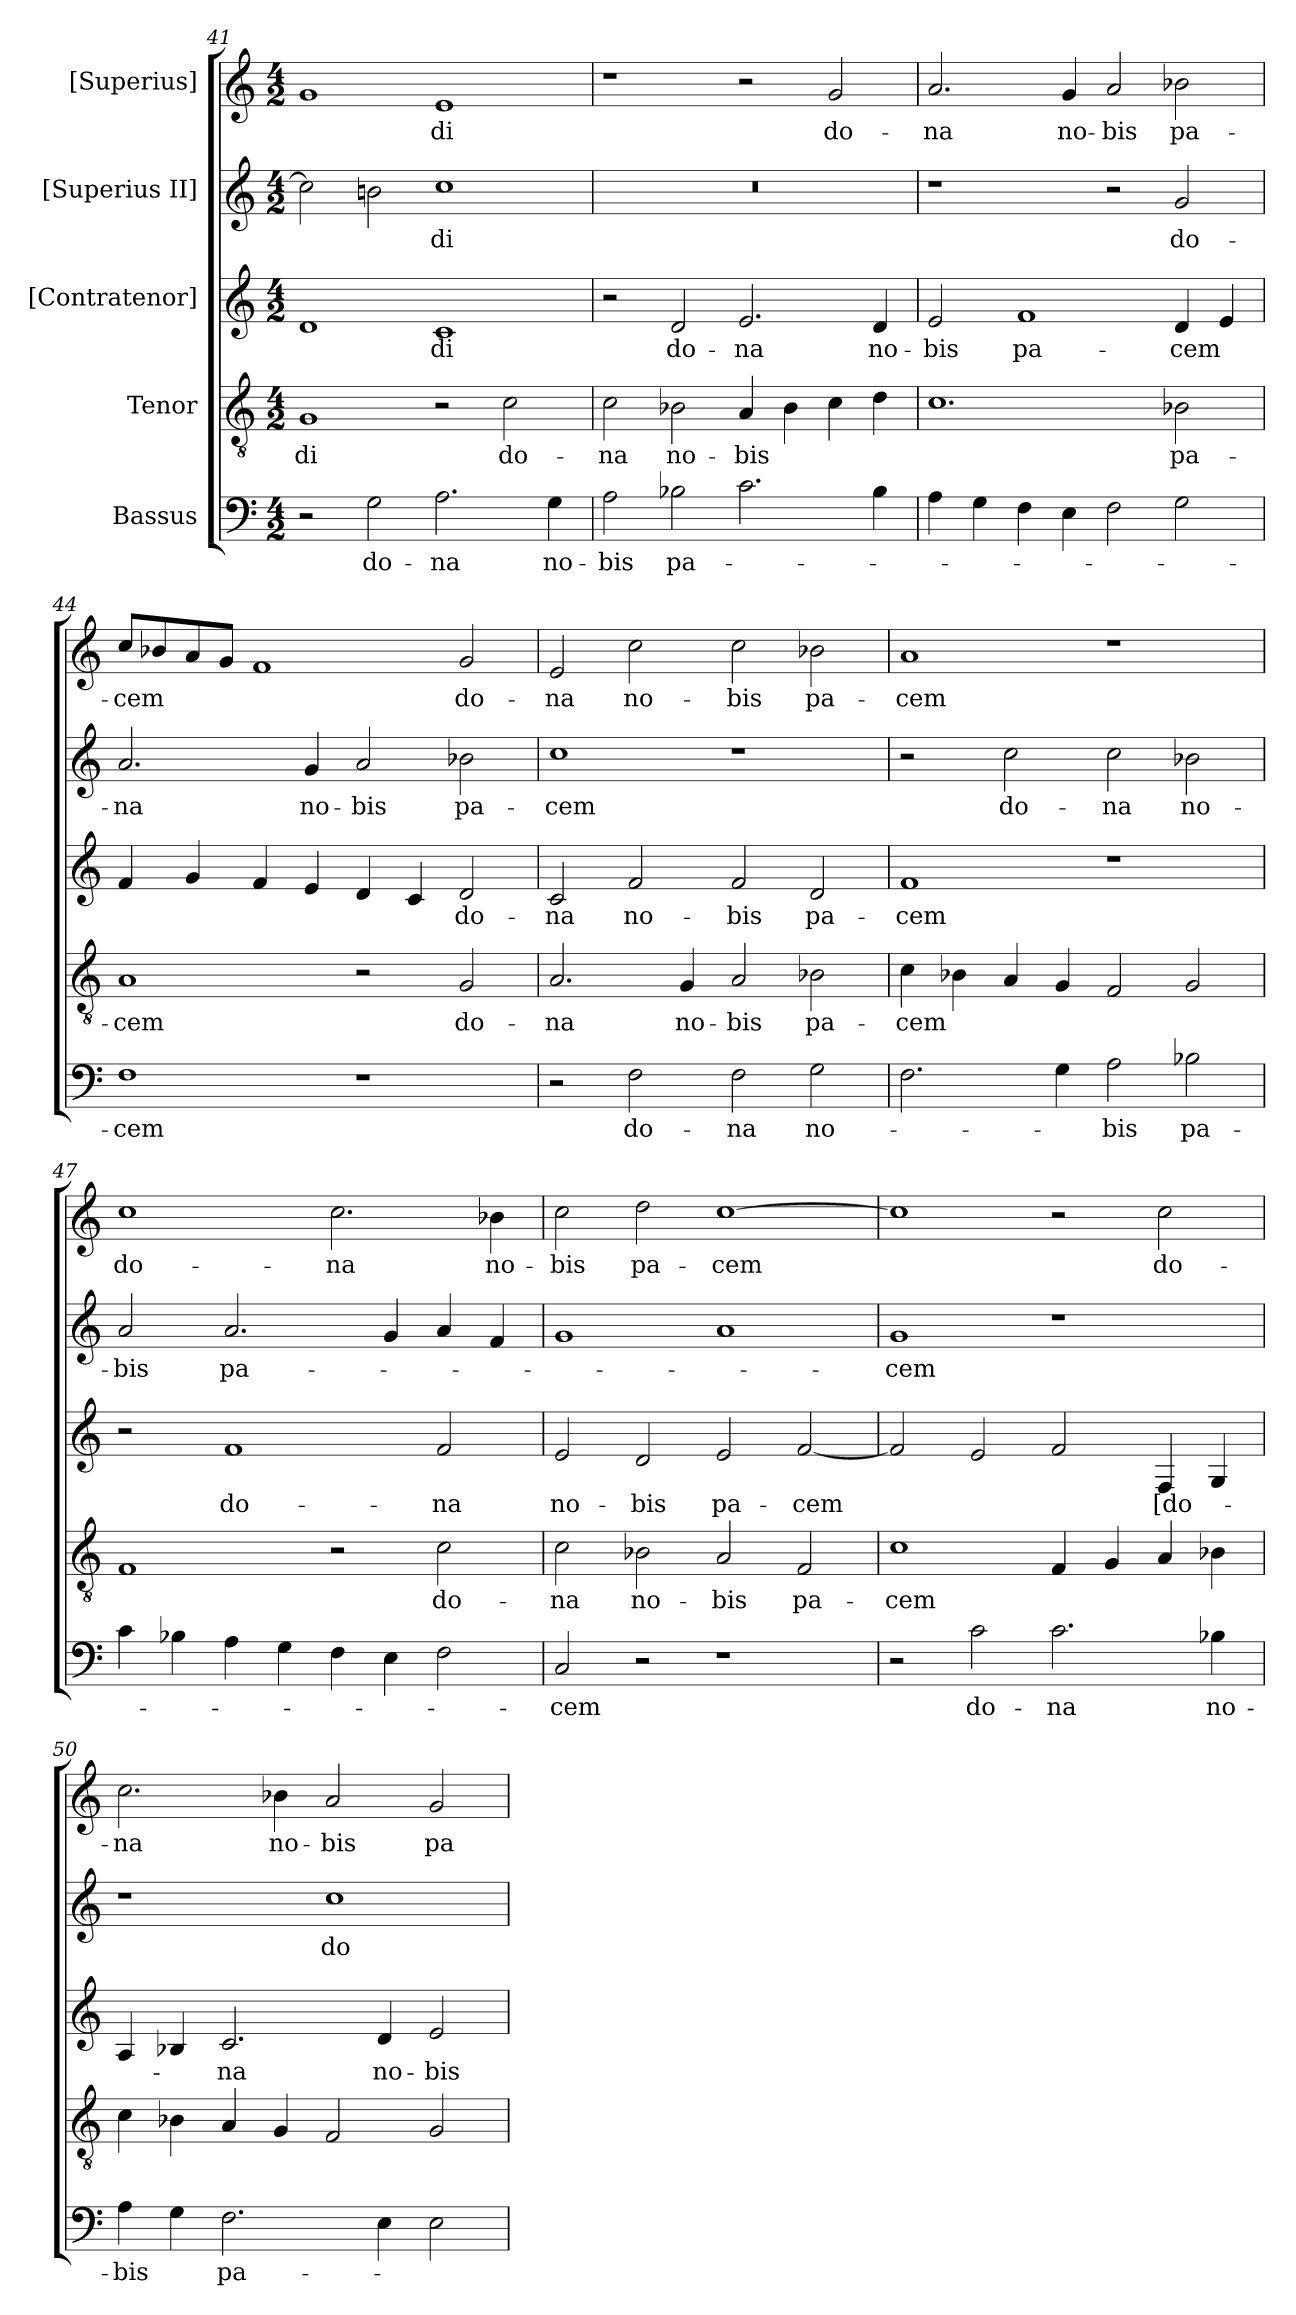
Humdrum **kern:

**kern	**text	**kern	**text	**kern	**text	**kern	**text	**kern	**text
*part5	*part5	*part4	*part4	*part3	*part3	*part2	*part2	*part1	*part1
*staff5	*staff5	*staff4	*staff4	*staff3	*staff3	*staff2	*staff2	*staff1	*staff1
*I"Bassus	*	*I"Tenor	*	*I"[Contratenor]	*	*I"[Superius II]	*	*I"[Superius]	*
*clefF4	*	*clefGv2	*	*clefG2	*	*clefG2	*	*clefG2	*
*k[]	*	*k[]	*	*k[]	*	*k[]	*	*k[]	*
*M4/2	*	*M4/2	*	*M4/2	*	*M4/2	*	*M4/2	*
=41	=41	=41	=41	=41	=41	=41	=41	=41	=41
2r	.	1G/	-di	1d/	.	2cc\]	.	1g/	.
2G\	do-	.	.	.	.	2bn\	.	.	.
2.A\	-na	2r	.	1c/	-di	1cc\	-di	1e/	-di
.	.	2c\	do-	.	.	.	.	.	.
4G\	no-	.	.	.	.	.	.	.	.
=42	=42	=42	=42	=42	=42	=42	=42	=42	=42
2A\	-bis	2c\	-na	2r	.	0r	.	1r	.
2B-X\	pa-	2B-X\	no-	2d/	do-	.	.	.	.
2.c\	.	4A/	-bis	2.e/	-na	.	.	2r	.
.	.	4B-\	.	.	.	.	.	.	.
.	.	4c\	.	.	.	.	.	2g/	do-
4B-\	.	4d\	.	4d/	no-	.	.	.	.
=43	=43	=43	=43	=43	=43	=43	=43	=43	=43
4A\	.	1.c\	.	2e/	-bis	1r	.	2.a/	-na
4G\	.	.	.	.	.	.	.	.	.
4F\	.	.	.	1f/	pa-	.	.	.	.
4E\	.	.	.	.	.	.	.	4g/	no-
2F\	.	.	.	.	.	2r	.	2a/	-bis
2G\	.	2B-X\	pa-	4d/	-cem	2g/	do-	2b-X\	pa-
.	.	.	.	4e/	.	.	.	.	.
=44	=44	=44	=44	=44	=44	=44	=44	=44	=44
1F\	-cem	1A/	-cem	4f/	.	2.a/	-na	8cc/L	-cem
.	.	.	.	.	.	.	.	8b-X/	.
.	.	.	.	4g/	.	.	.	8a/	.
.	.	.	.	.	.	.	.	8g/J	.
.	.	.	.	4f/	.	.	.	1f/	.
.	.	.	.	4e/	.	4g/	no-	.	.
1r	.	2r	.	4d/	.	2a/	-bis	.	.
.	.	.	.	4c/	.	.	.	.	.
.	.	2G/	do-	2d/	do-	2b-X\	pa-	2g/	do-
=45	=45	=45	=45	=45	=45	=45	=45	=45	=45
2r	.	2.A/	-na	2c/	-na	1cc\	-cem	2e/	-na
2F\	do-	.	.	2f/	no-	.	.	2cc\	no-
.	.	4G/	no-	.	.	.	.	.	.
2F\	-na	2A/	-bis	2f/	-bis	1r	.	2cc\	-bis
2G\	no-	2B-X\	pa-	2d/	pa-	.	.	2b-X\	pa-
=46	=46	=46	=46	=46	=46	=46	=46	=46	=46
2.F\	.	4c\	-cem	1f/	-cem	2r	.	1a/	-cem
.	.	4B-X\	.	.	.	.	.	.	.
.	.	4A/	.	.	.	2cc\	do-	.	.
4G\	.	4G/	.	.	.	.	.	.	.
2A\	-bis	2F/	.	1r	.	2cc\	-na	1r	.
2B-X\	pa-	2G/	.	.	.	2b-X\	no-	.	.
=47	=47	=47	=47	=47	=47	=47	=47	=47	=47
4c\	.	1F/	.	2r	.	2a/	-bis	1cc\	do-
4B-X\	.	.	.	.	.	.	.	.	.
4A\	.	.	.	1f/	do-	2.a/	pa-	.	.
4G\	.	.	.	.	.	.	.	.	.
4F\	.	2r	.	.	.	.	.	2.cc\	-na
4E\	.	.	.	.	.	4g/	.	.	.
2F\	.	2c\	do-	2f/	-na	4a/	.	.	.
.	.	.	.	.	.	4f/	.	4b-X\	no-
=48	=48	=48	=48	=48	=48	=48	=48	=48	=48
2C/	-cem	2c\	-na	2e/	no-	1g/	.	2cc\	-bis
2r	.	2B-X\	no-	2d/	-bis	.	.	2dd\	pa-
1r	.	2A/	-bis	2e/	pa-	1a/	.	[1cc\	-cem
.	.	2F/	pa-	[2f/	-cem	.	.	.	.
=49	=49	=49	=49	=49	=49	=49	=49	=49	=49
2r	.	1c\	-cem	2f/]	.	1g/	-cem	1cc\]	.
2c\	do-	.	.	2e/	.	.	.	.	.
2.c\	-na	4F/	.	2f/	.	1r	.	2r	.
.	.	4G/	.	.	.	.	.	.	.
.	.	4A/	.	4F/	[do-	.	.	2cc\	do-
4B-X\	no-	4B-X\	.	4G/	.	.	.	.	.
=50	=50	=50	=50	=50	=50	=50	=50	=50	=50
4A\	-bis	4c\	.	4A/	.	1r	.	2.cc\	-na
4G\	.	4B-X\	.	4B-X/	.	.	.	.	.
2.F\	pa-	4A/	.	2.c/	-na	.	.	.	.
.	.	4G/	.	.	.	.	.	4b-X\	no-
.	.	2F/	.	.	.	1cc\	do-	2a/	-bis
4E\	.	.	.	4d/	no-	.	.	.	.
2E\	.	2G/	.	2e/	-bis	.	.	2g/	pa-
=	=	=	=	=	=	=	=	=	=
*-	*-	*-	*-	*-	*-	*-	*-	*-	*-
